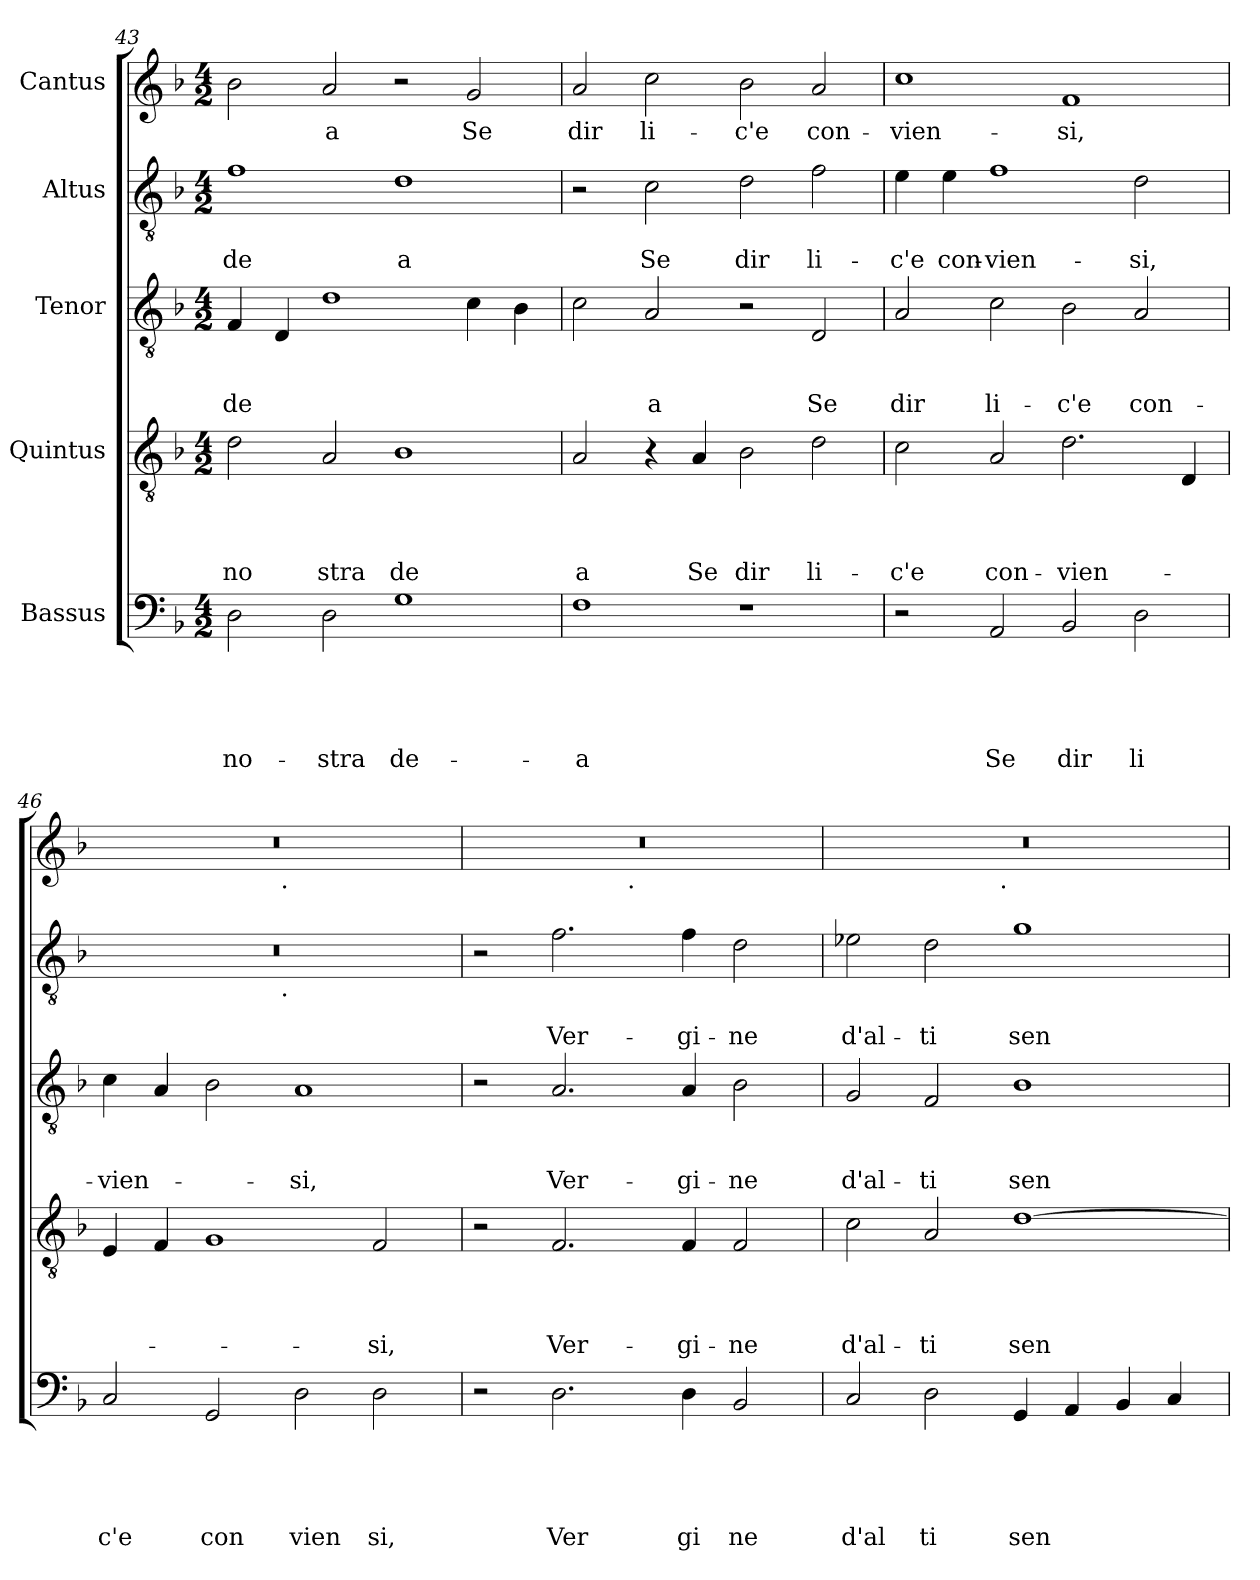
**kern	**text	**text	**text	**text	**text	**kern	**text	**text	**text	**text	**kern	**text	**text	**text	**kern	**text	**text	**kern	**text
*part5	*part5	*part5	*part5	*part5	*part5	*part4	*part4	*part4	*part4	*part4	*part3	*part3	*part3	*part3	*part2	*part2	*part2	*part1	*part1
*staff5	*staff5	*staff5	*staff5	*staff5	*staff5	*staff4	*staff4	*staff4	*staff4	*staff4	*staff3	*staff3	*staff3	*staff3	*staff2	*staff2	*staff2	*staff1	*staff1
*I"Bassus	*	*	*	*	*	*I"Quintus	*	*	*	*	*I"Tenor	*	*	*	*I"Altus	*	*	*I"Cantus	*
*clefF4	*	*	*	*	*	*clefGv2	*	*	*	*	*clefGv2	*	*	*	*clefGv2	*	*	*clefG2	*
*ITrd-3c-5	*	*	*	*	*	*	*	*	*	*	*	*	*	*	*	*	*	*ITrd-3c-5	*
*k[b-e-]	*	*	*	*	*	*k[b-]	*	*	*	*	*k[b-]	*	*	*	*k[b-]	*	*	*k[b-e-]	*
*B-:	*	*	*	*	*	*F:	*	*	*	*	*F:	*	*	*	*F:	*	*	*B-:	*
*M4/2	*	*	*	*	*	*M4/2	*	*	*	*	*M4/2	*	*	*	*M4/2	*	*	*M4/2	*
=43	=43	=43	=43	=43	=43	=43	=43	=43	=43	=43	=43	=43	=43	=43	=43	=43	=43	=43	=43
!	!	!	!	!	!LO:LY:b	!	!	!	!	!LO:LY:b	!	!	!	!LO:LY:b	!	!	!LO:LY:b	!	!
2G\	.	.	.	.	no-	2d\	.	.	.	no	4F/	.	.	de	1f	.	de	2ee-\	.
.	.	.	.	.	.	.	.	.	.	.	4D/	.	.	.	.	.	.	.	.
!	!	!	!	!	!LO:LY:b	!	!	!	!	!LO:LY:b	!	!	!	!	!	!	!	!	!LO:LY:b
2G\	.	.	.	.	-stra	2A/	.	.	.	stra	1d	.	.	.	.	.	.	2dd/	a
!	!	!	!	!	!LO:LY:b	!	!	!	!	!LO:LY:b	!	!	!	!	!	!	!LO:LY:b	!	!
1c	.	.	.	.	de-	1B-	.	.	.	de	.	.	.	.	1d	.	a	2r	.
!	!	!	!	!	!	!	!	!	!	!	!	!	!	!	!	!	!	!	!LO:LY:b
.	.	.	.	.	.	.	.	.	.	.	4c\	.	.	.	.	.	.	2cc/	Se
.	.	.	.	.	.	.	.	.	.	.	4B-\	.	.	.	.	.	.	.	.
!!LO:LB:g=z
=44	=44	=44	=44	=44	=44	=44	=44	=44	=44	=44	=44	=44	=44	=44	=44	=44	=44	=44	=44
!	!	!	!	!	!LO:LY:b	!	!	!	!	!LO:LY:b	!	!	!	!	!	!	!	!	!LO:LY:b
1B-	.	.	.	.	-a	2A/	.	.	.	a	2c\	.	.	.	2r	.	.	2dd/	dir
!	!	!	!	!	!	!	!	!	!	!	!	!	!	!LO:LY:b	!	!	!LO:LY:b	!	!LO:LY:b
.	.	.	.	.	.	4r	.	.	.	.	2A/	.	.	a	2c\	.	Se	2ff\	li-
!	!	!	!	!	!	!	!	!	!	!LO:LY:b	!	!	!	!	!	!	!	!	!
.	.	.	.	.	.	4A/	.	.	.	Se	.	.	.	.	.	.	.	.	.
!	!	!	!	!	!	!	!	!	!	!LO:LY:b	!	!	!	!	!	!	!LO:LY:b	!	!LO:LY:b
1r	.	.	.	.	.	2B-\	.	.	.	dir	2r	.	.	.	2d\	.	dir	2ee-\	-c'e
!	!	!	!	!	!	!	!	!	!	!LO:LY:b	!	!	!	!LO:LY:b	!	!	!LO:LY:b	!	!LO:LY:b
.	.	.	.	.	.	2d\	.	.	.	li-	2D/	.	.	Se	2f\	.	li-	2dd/	con-
=45	=45	=45	=45	=45	=45	=45	=45	=45	=45	=45	=45	=45	=45	=45	=45	=45	=45	=45	=45
!	!	!	!	!	!	!	!	!	!	!LO:LY:b	!	!	!	!LO:LY:b	!	!	!LO:LY:b	!	!LO:LY:b
2r	.	.	.	.	.	2c\	.	.	.	-c'e	2A/	.	.	dir	4e\	.	-c'e	1ff	-vien-
!	!	!	!	!	!	!	!	!	!	!	!	!	!	!	!	!	!LO:LY:b	!	!
.	.	.	.	.	.	.	.	.	.	.	.	.	.	.	4e\	.	con-	.	.
!	!	!	!	!	!LO:LY:b	!	!	!	!	!LO:LY:b	!	!	!	!LO:LY:b	!	!	!LO:LY:b	!	!
2D/	.	.	.	.	Se	2A/	.	.	.	con-	2c\	.	.	li-	1f	.	-vien-	.	.
!	!	!	!	!	!LO:LY:b	!	!	!	!	!LO:LY:b	!	!	!	!LO:LY:b	!	!	!	!	!LO:LY:b
2E-/	.	.	.	.	dir	2.d\	.	.	.	-vien-	2B-\	.	.	-c'e	.	.	.	1b-	-si,
!	!	!	!	!	!LO:LY:b	!	!	!	!	!	!	!	!	!LO:LY:b	!	!	!LO:LY:b	!	!
2G\	.	.	.	.	li	.	.	.	.	.	2A/	.	.	con-	2d\	.	-si,	.	.
.	.	.	.	.	.	4D/	.	.	.	.	.	.	.	.	.	.	.	.	.
=46	=46	=46	=46	=46	=46	=46	=46	=46	=46	=46	=46	=46	=46	=46	=46	=46	=46	=46	=46
!	!	!	!	!	!LO:LY:b	!	!	!	!	!	!	!	!	!LO:LY:b	!	!	!	!	!
*	*	*	*	*	*	*	*	*	*	*	*	*	*	*	*^	*	*	*^	*
2F/	.	.	.	.	c'e	4E/	.	.	.	.	4c\	.	.	-vien-	0r	2ryy	.	.	0r	2ryy	.
.	.	.	.	.	.	4F/	.	.	.	.	4A/	.	.	.	.	.	.	.	.	.	.
!	!	!	!	!	!LO:LY:b	!	!	!	!	!	!	!	!	!	!	!	!	!	!	!	!
2C/	.	.	.	.	con	1G	.	.	.	.	2B-\	.	.	.	.	4...ryy	.	.	.	4...ryy	.
!	!	!	!	!	!	!	!	!	!	!	!	!	!	!	!	!	!	!	!	!LO:TX:b:t=.	!
!	!	!	!	!	!	!	!	!	!	!	!	!	!	!	!	!LO:TX:b:t=.	!	!	!	!	!
.	.	.	.	.	.	.	.	.	.	.	.	.	.	.	.	1ryy	.	.	.	1ryy	.
!	!	!	!	!	!LO:LY:b	!	!	!	!	!	!	!	!	!LO:LY:b	!	!	!	!	!	!	!
2G\	.	.	.	.	vien	.	.	.	.	.	1A	.	.	-si,	.	.	.	.	.	.	.
!	!	!	!	!	!LO:LY:b	!	!	!	!	!LO:LY:b	!	!	!	!	!	!	!	!	!	!	!
2G\	.	.	.	.	si,	2F/	.	.	.	-si,	.	.	.	.	.	.	.	.	.	.	.
.	.	.	.	.	.	.	.	.	.	.	.	.	.	.	.	32ryy	.	.	.	32ryy	.
*	*	*	*	*	*	*	*	*	*	*	*	*	*	*	*v	*v	*	*	*	*	*
=47	=47	=47	=47	=47	=47	=47	=47	=47	=47	=47	=47	=47	=47	=47	=47	=47	=47	=47	=47	=47
2r	.	.	.	.	.	2r	.	.	.	.	2r	.	.	.	2r	.	.	0r	2ryy	.
!	!	!	!	!	!LO:LY:b	!	!	!	!	!LO:LY:b	!	!	!	!LO:LY:b	!	!	!LO:LY:b	!	!	!
2.G\	.	.	.	.	Ver	2.F/	.	.	.	Ver-	2.A/	.	.	Ver-	2.f\	.	Ver-	.	4...ryy	.
!	!	!	!	!	!	!	!	!	!	!	!	!	!	!	!	!	!	!	!LO:TX:b:t=.	!
.	.	.	.	.	.	.	.	.	.	.	.	.	.	.	.	.	.	.	1ryy	.
!	!	!	!	!	!LO:LY:b	!	!	!	!	!LO:LY:b	!	!	!	!LO:LY:b	!	!	!LO:LY:b	!	!	!
4G\	.	.	.	.	gi	4F/	.	.	.	-gi-	4A/	.	.	-gi-	4f\	.	-gi-	.	.	.
!	!	!	!	!	!LO:LY:b	!	!	!	!	!LO:LY:b	!	!	!	!LO:LY:b	!	!	!LO:LY:b	!	!	!
2E-/	.	.	.	.	ne	2F/	.	.	.	-ne	2B-\	.	.	-ne	2d\	.	-ne	.	.	.
.	.	.	.	.	.	.	.	.	.	.	.	.	.	.	.	.	.	.	32ryy	.
=48	=48	=48	=48	=48	=48	=48	=48	=48	=48	=48	=48	=48	=48	=48	=48	=48	=48	=48	=48	=48
!	!	!	!	!	!LO:LY:b	!	!	!	!	!LO:LY:b	!	!	!	!LO:LY:b	!	!	!LO:LY:b	!	!	!
2F/	.	.	.	.	d'al	2c\	.	.	.	d'al-	2G/	.	.	d'al-	2e-X\	.	d'al-	0r	2ryy	.
!	!	!	!	!	!LO:LY:b	!	!	!	!	!LO:LY:b	!	!	!	!LO:LY:b	!	!	!LO:LY:b	!	!	!
2G\	.	.	.	.	ti	2A/	.	.	.	-ti	2F/	.	.	-ti	2d\	.	-ti	.	4...ryy	.
!	!	!	!	!	!	!	!	!	!	!	!	!	!	!	!	!	!	!	!LO:TX:b:t=.	!
.	.	.	.	.	.	.	.	.	.	.	.	.	.	.	.	.	.	.	1ryy	.
!	!	!	!	!	!LO:LY:b	!	!	!	!	!LO:LY:b	!	!	!	!LO:LY:b	!	!	!LO:LY:b	!	!	!
4C/	.	.	.	.	sen	[>1d	.	.	.	sen-	1B-	.	.	sen-	1g	.	sen-	.	.	.
4D/	.	.	.	.	.	.	.	.	.	.	.	.	.	.	.	.	.	.	.	.
4E-/	.	.	.	.	.	.	.	.	.	.	.	.	.	.	.	.	.	.	.	.
4F/	.	.	.	.	.	.	.	.	.	.	.	.	.	.	.	.	.	.	.	.
.	.	.	.	.	.	.	.	.	.	.	.	.	.	.	.	.	.	.	32ryy	.
*	*	*	*	*	*	*	*	*	*	*	*	*	*	*	*	*	*	*v	*v	*
=	=	=	=	=	=	=	=	=	=	=	=	=	=	=	=	=	=	=	=
*-	*-	*-	*-	*-	*-	*-	*-	*-	*-	*-	*-	*-	*-	*-	*-	*-	*-	*-	*-
